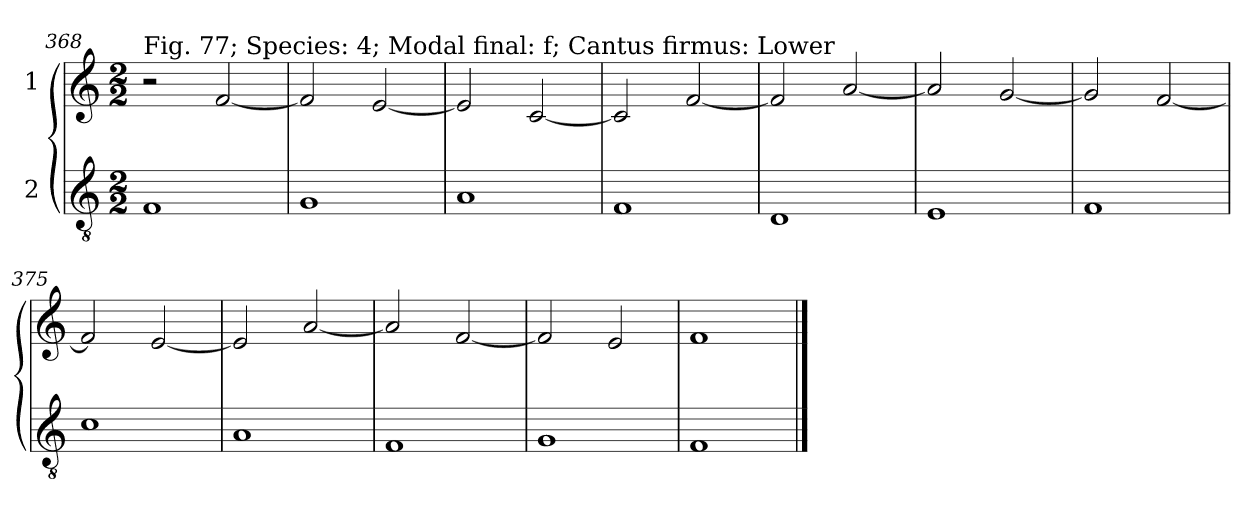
**kern	**kern
*part2	*part1
*staff2	*staff1
*I"2	*I"1
*clefGv2	*clefG2
*k[]	*k[]
*M2/2	*M2/2
=368	=368
!	!LO:TX:a:t=Fig. 77; Species&colon; 4; Modal final&colon; f; Cantus firmus&colon; Lower
1F	2r
.	[2f/
=369	=369
1G	2f/]
.	[2e/
=370	=370
1A	2e/]
.	[2c/
=371	=371
1F	2c/]
.	[2f/
=372	=372
1D	2f/]
.	[2a/
=373	=373
1E	2a/]
.	[2g/
!!LO:LB:g=z
=374	=374
1F	2g/]
.	[2f/
=375	=375
1c	2f/]
.	[2e/
=376	=376
1A	2e/]
.	[2a/
=377	=377
1F	2a/]
.	[2f/
=378	=378
1G	2f/]
.	2e/
=379	=379
1F	1f
==	==
*-	*-
